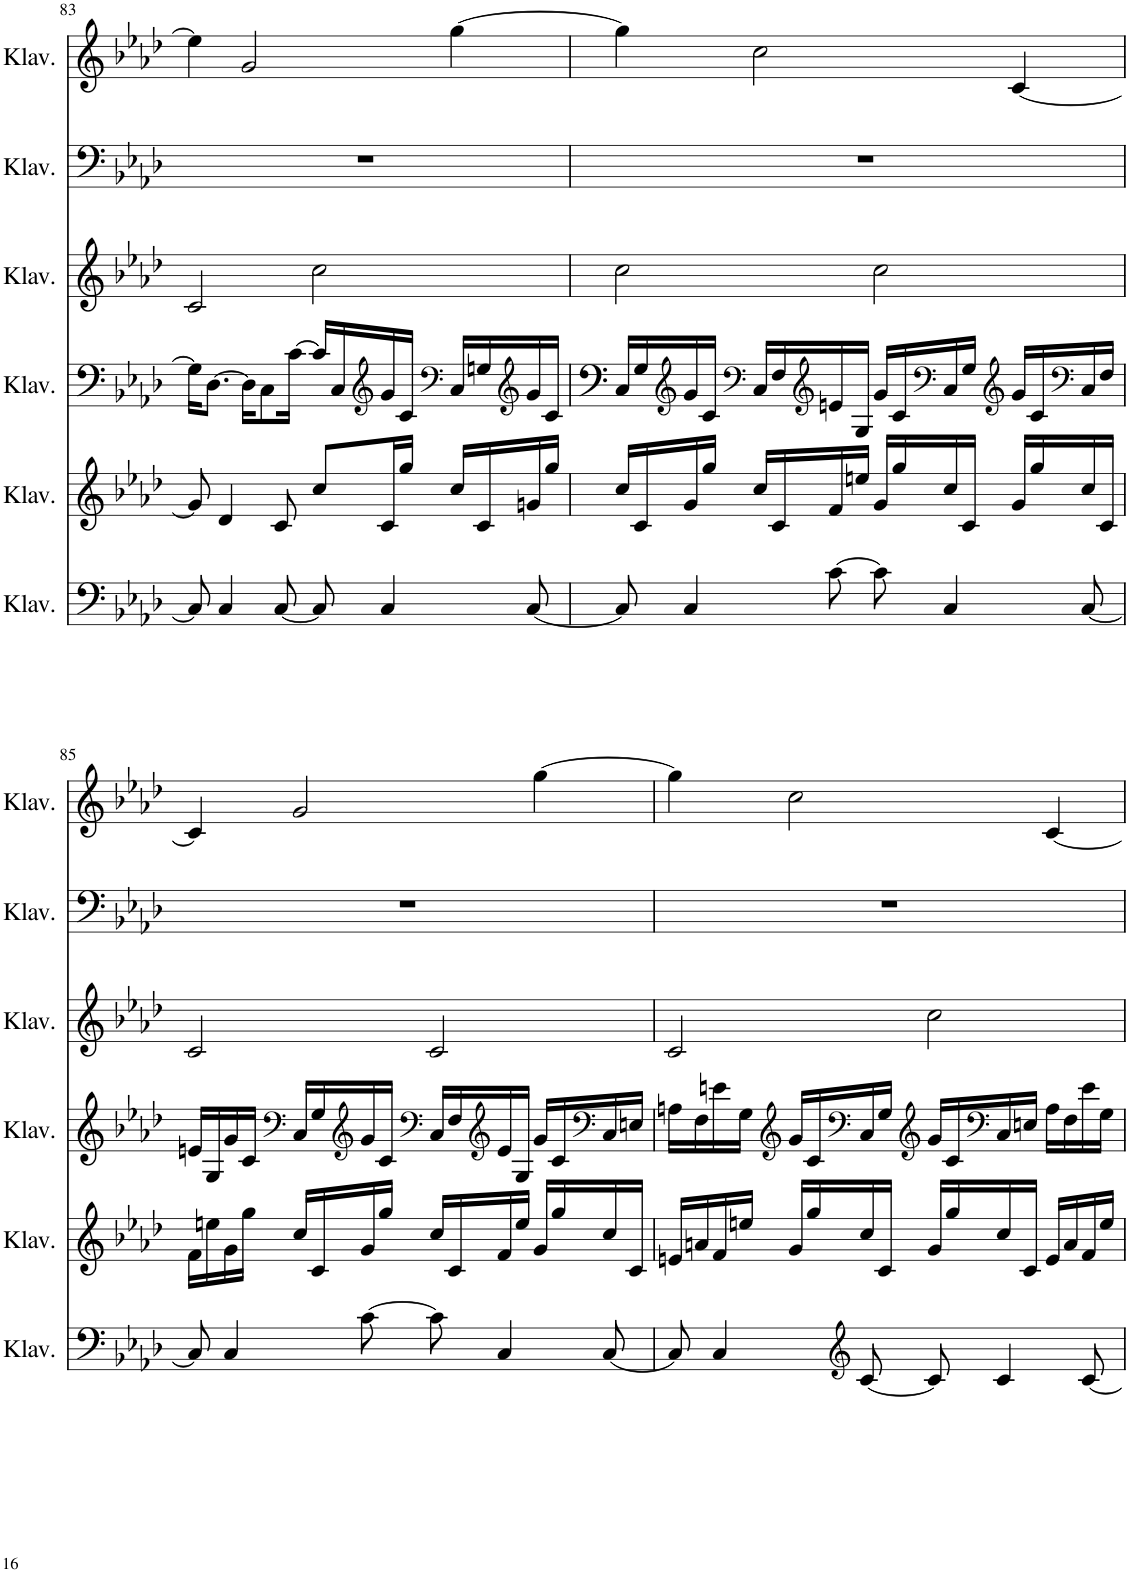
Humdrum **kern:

**kern	**kern	**kern	**kern	**kern	**kern
*part6	*part5	*part4	*part3	*part2	*part1
*staff6	*staff5	*staff4	*staff3	*staff2	*staff1
*I"Klavier	*I"Klavier	*I"Klavier	*I"Klavier	*I"Klavier	*I"Klavier
*I'Klav.	*I'Klav.	*I'Klav.	*I'Klav.	*I'Klav.	*I'Klav.
!!LO:PB:g=z
*clefF4	*clefG2	*clefF4	*clefG2	*clefF4	*clefG2
*k[b-e-a-d-]	*k[b-e-a-d-]	*k[b-e-a-d-]	*k[b-e-a-d-]	*k[b-e-a-d-]	*k[b-e-a-d-]
*M4/4	*M4/4	*M4/4	*M4/4	*M4/4	*M4/4
=83	=83	=83	=83	=83	=83
8C/]	8g-/]	16G-\KL]	2c/	1r	4een\]
.	.	[8.D-\J	.	.	.
4C/	4d-/	.	.	.	.
.	.	16D-\KL]	.	.	2g/
.	.	8C\	.	.	.
[8C/	8c/	.	.	.	.
.	.	[16c\Jk	.	.	.
8C/]	8cc/L	16c/LL]	2cc\	.	.
.	.	16C/	.	.	.
*	*	*clefG2	*	*	*
4C/	16c/L	16g/	.	.	.
.	16gg/JJ	16c/JJ	.	.	.
*	*	*clefF4	*	*	*
.	16cc/LL	16C/LL	.	.	[4gg\
.	16c/	16Gn/	.	.	.
*	*	*clefG2	*	*	*
[8C/	16gn/	16g/	.	.	.
.	16gg/JJ	16c/JJ	.	.	.
=84	=84	=84	=84	=84	=84
8C/]	16cc/LL	16C/LL	2cc\	1r	4gg\]
.	16c/	16G/	.	.	.
*	*	*clefG2	*	*	*
4C/	16g/	16g/	.	.	.
.	16gg/JJ	16c/JJ	.	.	.
*	*	*clefF4	*	*	*
.	16cc/LL	16C/LL	.	.	2cc\
.	16c/	16F/	.	.	.
*	*	*clefG2	*	*	*
[8c\	16f/	16en/	.	.	.
.	16een/JJ	16G/JJ	.	.	.
8c\]	16g/LL	16g/LL	2cc\	.	.
.	16gg/	16c/	.	.	.
*	*	*clefF4	*	*	*
4C/	16cc/	16C/	.	.	.
.	16c/JJ	16G/JJ	.	.	.
*	*	*clefG2	*	*	*
.	16g/LL	16g/LL	.	.	[4c/
.	16gg/	16c/	.	.	.
*	*	*clefF4	*	*	*
[8C/	16cc/	16C/	.	.	.
.	16c/JJ	16F/JJ	.	.	.
!!LO:LB:g=z
=85	=85	=85	=85	=85	=85
8C/]	16f\LL	16en/LL	2c/	1r	4c/]
.	16een\	16G/	.	.	.
4C/	16g\	16g/	.	.	.
.	16gg\JJ	16c/JJ	.	.	.
*	*	*clefF4	*	*	*
.	16cc/LL	16C/LL	.	.	2g/
.	16c/	16G/	.	.	.
*	*	*clefG2	*	*	*
[8c\	16g/	16g/	.	.	.
.	16gg/JJ	16c/JJ	.	.	.
*	*	*clefF4	*	*	*
8c\]	16cc/LL	16C/LL	2c/	.	.
.	16c/	16F/	.	.	.
*	*	*clefG2	*	*	*
4C/	16f/	16e/	.	.	.
.	16ee/JJ	16G/JJ	.	.	.
.	16g/LL	16g/LL	.	.	[4gg\
.	16gg/	16c/	.	.	.
*	*	*clefF4	*	*	*
[8C/	16cc/	16C/	.	.	.
.	16c/JJ	16En/JJ	.	.	.
=86	=86	=86	=86	=86	=86
8C/]	16en/LL	16An\LL	2c/	1r	4gg\]
.	16an/	16F\	.	.	.
4C/	16f/	16en\	.	.	.
.	16een/JJ	16G\JJ	.	.	.
*	*	*clefG2	*	*	*
.	16g/LL	16g/LL	.	.	2cc\
.	16gg/	16c/	.	.	.
*clefG2	*	*clefF4	*	*	*
[8c/	16cc/	16C/	.	.	.
.	16c/JJ	16G/JJ	.	.	.
*	*	*clefG2	*	*	*
8c/]	16g/LL	16g/LL	2cc\	.	.
.	16gg/	16c/	.	.	.
*	*	*clefF4	*	*	*
4c/	16cc/	16C/	.	.	.
.	16c/JJ	16En/JJ	.	.	.
.	16e/LL	16A\LL	.	.	[4c/
.	16a/	16F\	.	.	.
[8c/	16f/	16e\	.	.	.
.	16ee/JJ	16G\JJ	.	.	.
=	=	=	=	=	=
*-	*-	*-	*-	*-	*-
